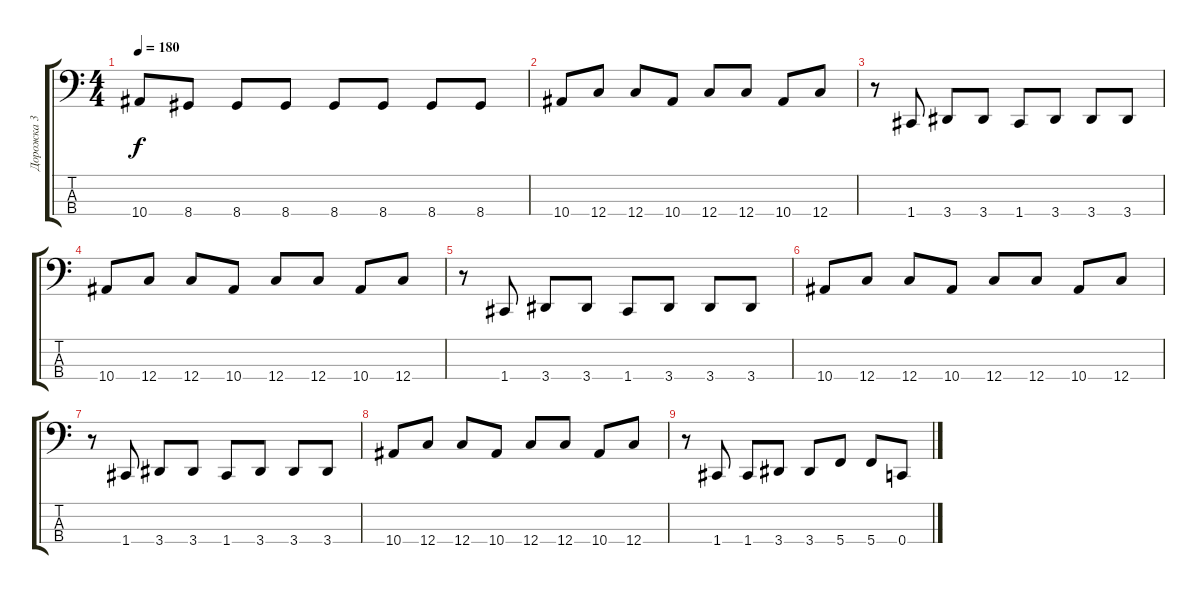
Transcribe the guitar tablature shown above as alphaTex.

\track ("Дорожка 3" "Дорожка 3") {instrument electricbassfinger}
\staff {score tabs}
\tuning (F2 C2 G1 C1) {hide}
\ts (4 4)
\tempo 180
\clef f4
\ks c
10.4{t}.8{dy f} 8.4.8 8.4.8 8.4.8 8.4.8 8.4.8 8.4.8 8.4.8 |
10.4.8 12.4.8 12.4.8 10.4.8 12.4.8 12.4.8 10.4.8 12.4.8 |
r.8 1.4.8 3.4.8 3.4.8 1.4.8 3.4.8 3.4.8 3.4.8 |
10.4.8 12.4.8 12.4.8 10.4.8 12.4.8 12.4.8 10.4.8 12.4.8 |
r.8 1.4.8 3.4.8 3.4.8 1.4.8 3.4.8 3.4.8 3.4.8 |
10.4.8 12.4.8 12.4.8 10.4.8 12.4.8 12.4.8 10.4.8 12.4.8 |
r.8 1.4.8 3.4.8 3.4.8 1.4.8 3.4.8 3.4.8 3.4.8 |
10.4.8 12.4.8 12.4.8 10.4.8 12.4.8 12.4.8 10.4.8 12.4.8 |
r.8 1.4.8 1.4.8 3.4.8 3.4.8 5.4.8 5.4.8 0.4.8
